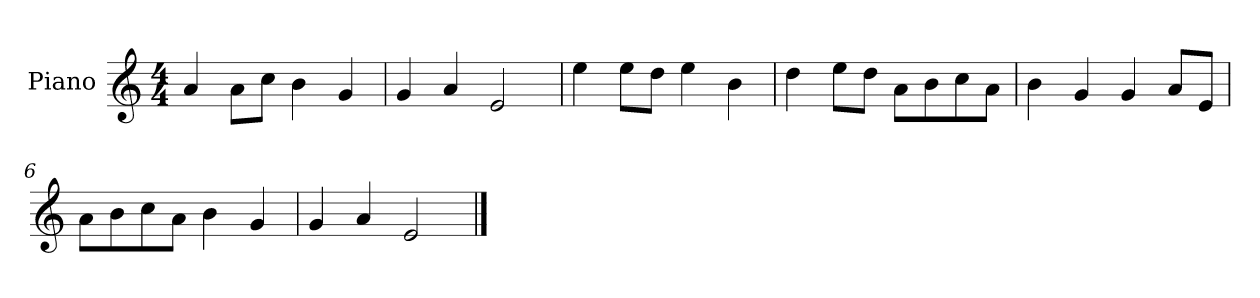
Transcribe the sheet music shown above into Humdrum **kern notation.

**kern
*part1
*staff1
*I"Piano
*I'P-no
*clefG2
*k[]
*M4/4
*MM90
=1
4a/
8a\L
8cc\J
4b\
4g/
=2
4g/
4a/
2e/
=3
4ee\
8ee\L
8dd\J
4ee\
4b\
=4
4dd\
8ee\L
8dd\J
8a\L
8b\
8cc\
8a\J
=5
4b\
4g/
4g/
8a/L
8e/J
=6
8a\L
8b\
8cc\
8a\J
4b\
4g/
=7
4g/
4a/
2e/
==
*-
